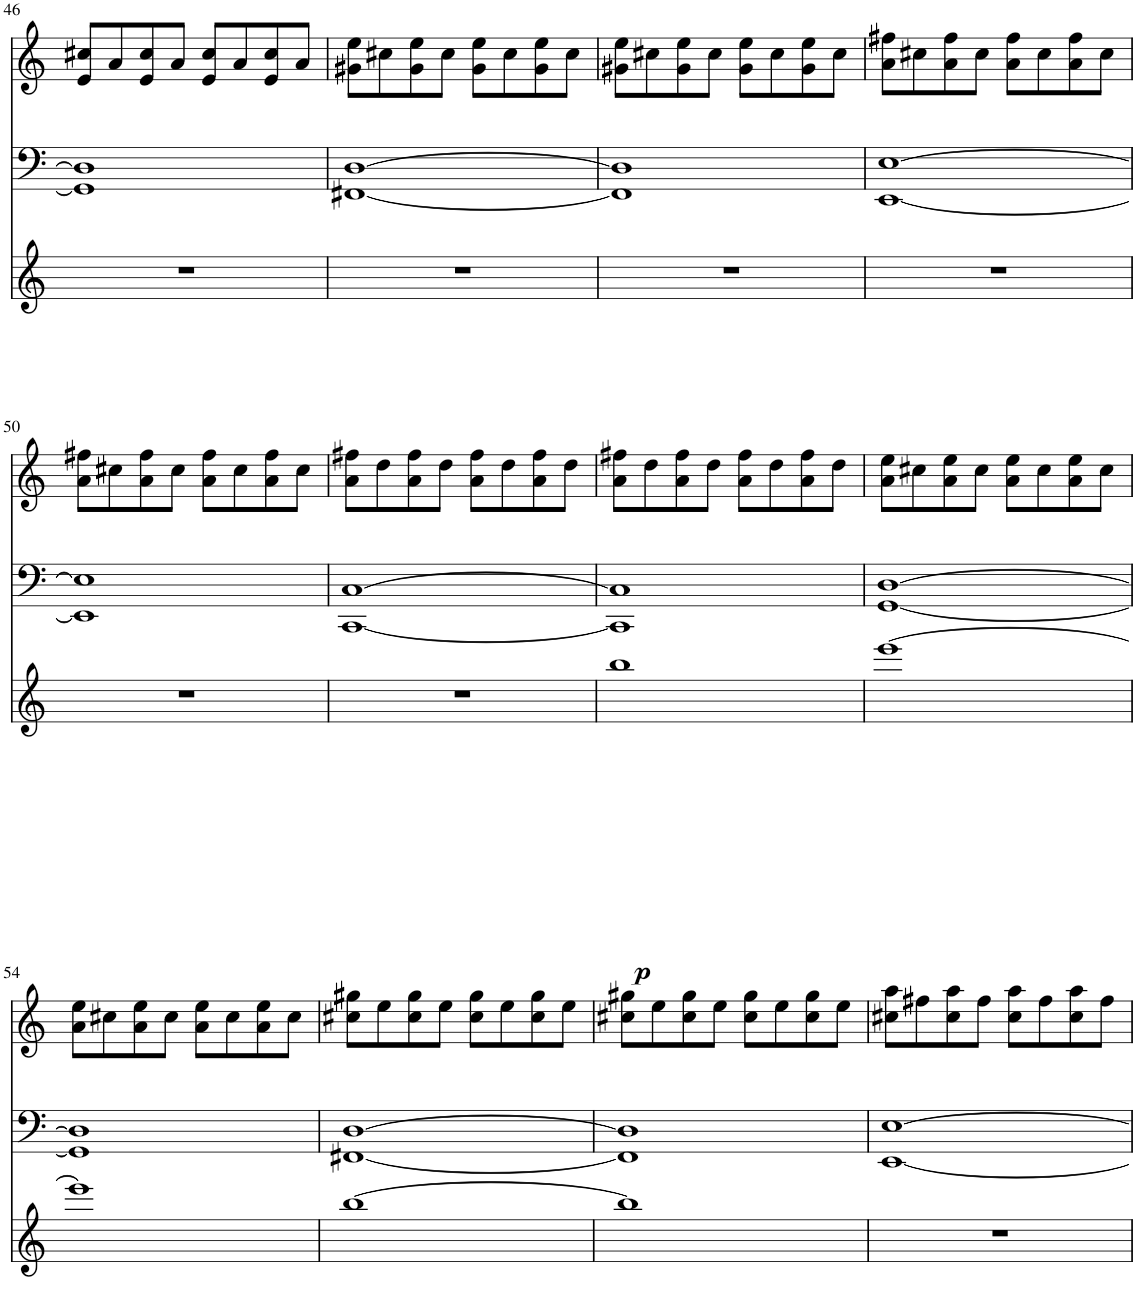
**kern	**dynam	**kern	**kern
*part3	*part3	*part2	*part1
*staff3	*staff3	*staff2	*staff1
*I"Bb Trumpet	*	*I"Trombone	*I"Bb Trumpet
*I'Tpt	*	*I'Trb	*I'Tpt
!!LO:PB:g=z
*clefG2	*	*clefF4	*clefG2
*Trd1c2	*	*	*Trd1c2
*k[]	*	*k[]	*k[]
*M4/4	*	*M4/4	*M4/4
=46	=46	=46	=46
1r	.	1GG] 1D]	8e/ 8cc#X/L
.	.	.	8a/
.	.	.	8e/ 8cc#/
.	.	.	8a/J
.	.	.	8e/ 8cc#/L
.	.	.	8a/
.	.	.	8e/ 8cc#/
.	.	.	8a/J
=47	=47	=47	=47
1r	.	[1FF#X [1D	8g#X\ 8ee\L
.	.	.	8cc#X\
.	.	.	8g#\ 8ee\
.	.	.	8cc#\J
.	.	.	8g#\ 8ee\L
.	.	.	8cc#\
.	.	.	8g#\ 8ee\
.	.	.	8cc#\J
=48	=48	=48	=48
1r	.	1FF#] 1D]	8g#X\ 8ee\L
.	.	.	8cc#X\
.	.	.	8g#\ 8ee\
.	.	.	8cc#\J
.	.	.	8g#\ 8ee\L
.	.	.	8cc#\
.	.	.	8g#\ 8ee\
.	.	.	8cc#\J
=49	=49	=49	=49
1r	.	[1EE [1E	8a\ 8ff#X\L
.	.	.	8cc#X\
.	.	.	8a\ 8ff#\
.	.	.	8cc#\J
.	.	.	8a\ 8ff#\L
.	.	.	8cc#\
.	.	.	8a\ 8ff#\
.	.	.	8cc#\J
!!LO:LB:g=z
=50	=50	=50	=50
1r	.	1EE] 1E]	8a\ 8ff#X\L
.	.	.	8cc#X\
.	.	.	8a\ 8ff#\
.	.	.	8cc#\J
.	.	.	8a\ 8ff#\L
.	.	.	8cc#\
.	.	.	8a\ 8ff#\
.	.	.	8cc#\J
=51	=51	=51	=51
1r	.	[1CC [1C	8a\ 8ff#X\L
.	.	.	8dd\
.	.	.	8a\ 8ff#\
.	.	.	8dd\J
.	.	.	8a\ 8ff#\L
.	.	.	8dd\
.	.	.	8a\ 8ff#\
.	.	.	8dd\J
=52	=52	=52	=52
!	!LO:DY:b	!	!
1bb	p	1CC] 1C]	8a\ 8ff#X\L
.	.	.	8dd\
.	.	.	8a\ 8ff#\
.	.	.	8dd\J
.	.	.	8a\ 8ff#\L
.	.	.	8dd\
.	.	.	8a\ 8ff#\
.	.	.	8dd\J
=53	=53	=53	=53
[1eee	.	[1GG [1D	8a\ 8ee\L
.	.	.	8cc#X\
.	.	.	8a\ 8ee\
.	.	.	8cc#\J
.	.	.	8a\ 8ee\L
.	.	.	8cc#\
.	.	.	8a\ 8ee\
.	.	.	8cc#\J
!!LO:LB:g=z
=54	=54	=54	=54
1eee]	.	1GG] 1D]	8a\ 8ee\L
.	.	.	8cc#X\
.	.	.	8a\ 8ee\
.	.	.	8cc#\J
.	.	.	8a\ 8ee\L
.	.	.	8cc#\
.	.	.	8a\ 8ee\
.	.	.	8cc#\J
=55	=55	=55	=55
[1bb	.	[1FF#X [1D	8cc#X\ 8gg#X\L
.	.	.	8ee\
.	.	.	8cc#\ 8gg#\
.	.	.	8ee\J
.	.	.	8cc#\ 8gg#\L
.	.	.	8ee\
.	.	.	8cc#\ 8gg#\
.	.	.	8ee\J
=56	=56	=56	=56
1bb]	.	1FF#] 1D]	8cc#X\ 8gg#X\L
.	.	.	8ee\
.	.	.	8cc#\ 8gg#\
.	.	.	8ee\J
.	.	.	8cc#\ 8gg#\L
.	.	.	8ee\
.	.	.	8cc#\ 8gg#\
.	.	.	8ee\J
=57	=57	=57	=57
1r	.	[1EE [1E	8cc#X\ 8aa\L
.	.	.	8ff#X\
.	.	.	8cc#\ 8aa\
.	.	.	8ff#\J
.	.	.	8cc#\ 8aa\L
.	.	.	8ff#\
.	.	.	8cc#\ 8aa\
.	.	.	8ff#\J
=	=	=	=
*-	*-	*-	*-
